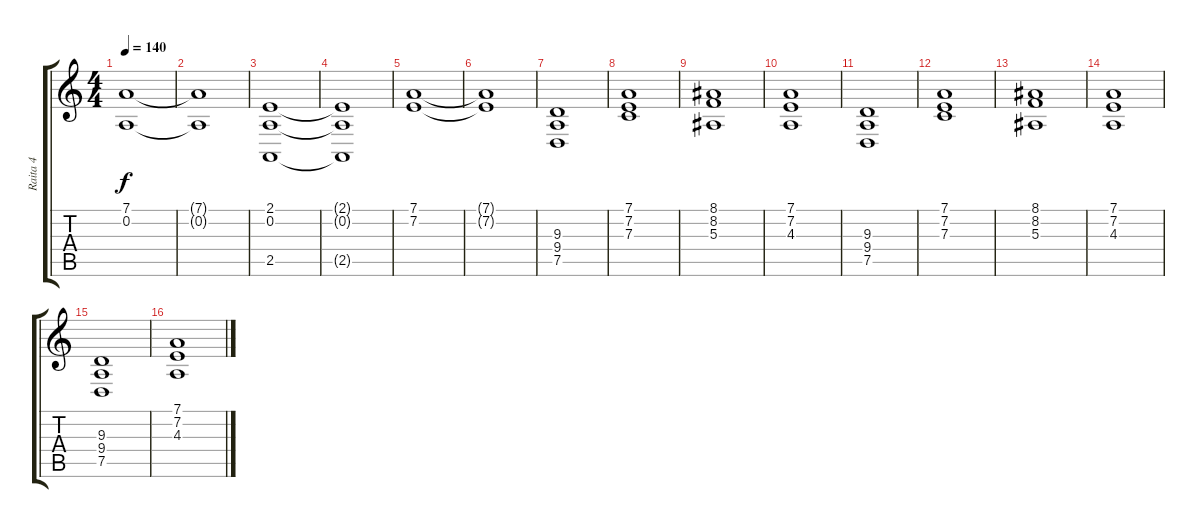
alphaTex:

\track ("Raita 4" "Raita 4") {instrument stringensemble1}
\staff {score tabs}
\tuning (D4 A3 F3 C3 G2 D2) {hide}
\ts (4 4)
\tempo 140
\clef g2
\ks c
(7.1 0.2).1{dy f} |
(7.1{t} 0.2{t}).1 |
(2.1 0.2 2.5).1 |
(2.1{t} 0.2{t} 2.5{t}).1 |
(7.1 7.2).1 |
(7.1{t} 7.2{t}).1 |
(9.3 9.4 7.5).1 |
(7.1 7.2 7.3).1 |
(8.1 8.2 5.3).1 |
(7.1 7.2 4.3).1 |
(9.3 9.4 7.5).1 |
(7.1 7.2 7.3).1 |
(8.1 8.2 5.3).1 |
(7.1 7.2 4.3).1 |
(9.3 9.4 7.5).1 |
(7.1 7.2 4.3).1
